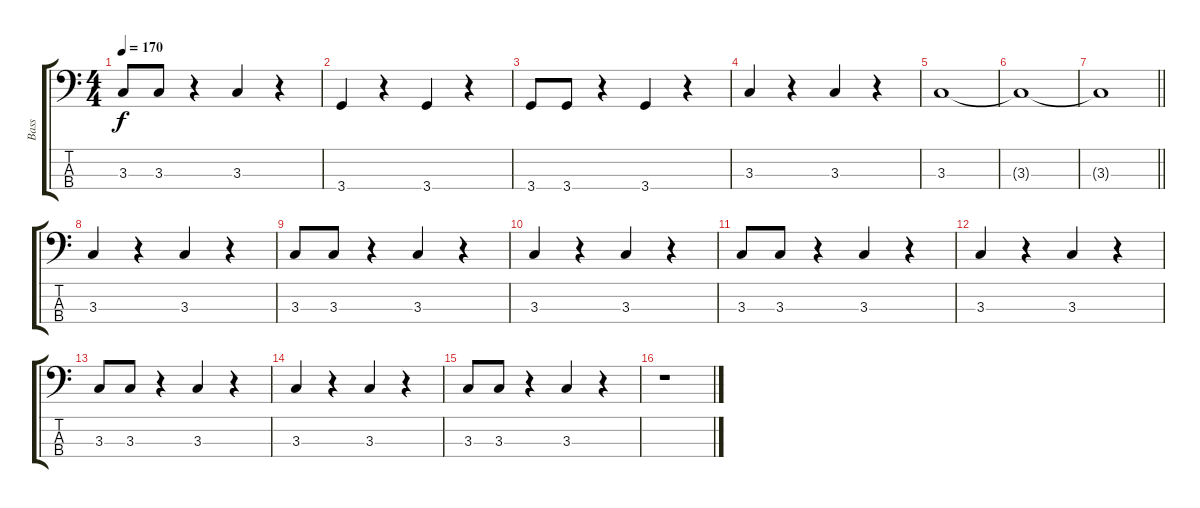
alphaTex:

\track ("Bass" "Bass") {instrument electricbassfinger}
\staff {score tabs}
\tuning (G2 D2 A1 E1) {hide}
\ts (4 4)
\tempo 170
\clef f4
\ks c
3.3.8{dy f} 3.3.8 r.4 3.3.4 r.4 |
3.4.4 r.4 3.4.4 r.4 |
3.4.8 3.4.8 r.4 3.4.4 r.4 |
3.3.4 r.4 3.3.4 r.4 |
3.3.1 |
3.3{t}.1 |
\barLineRight lightlight
3.3{t}.1 |
3.3.4 r.4 3.3.4 r.4 |
3.3.8 3.3.8 r.4 3.3.4 r.4 |
3.3.4 r.4 3.3.4 r.4 |
3.3.8 3.3.8 r.4 3.3.4 r.4 |
3.3.4 r.4 3.3.4 r.4 |
3.3.8 3.3.8 r.4 3.3.4 r.4 |
3.3.4 r.4 3.3.4 r.4 |
3.3.8 3.3.8 r.4 3.3.4 r.4 |
r.1
